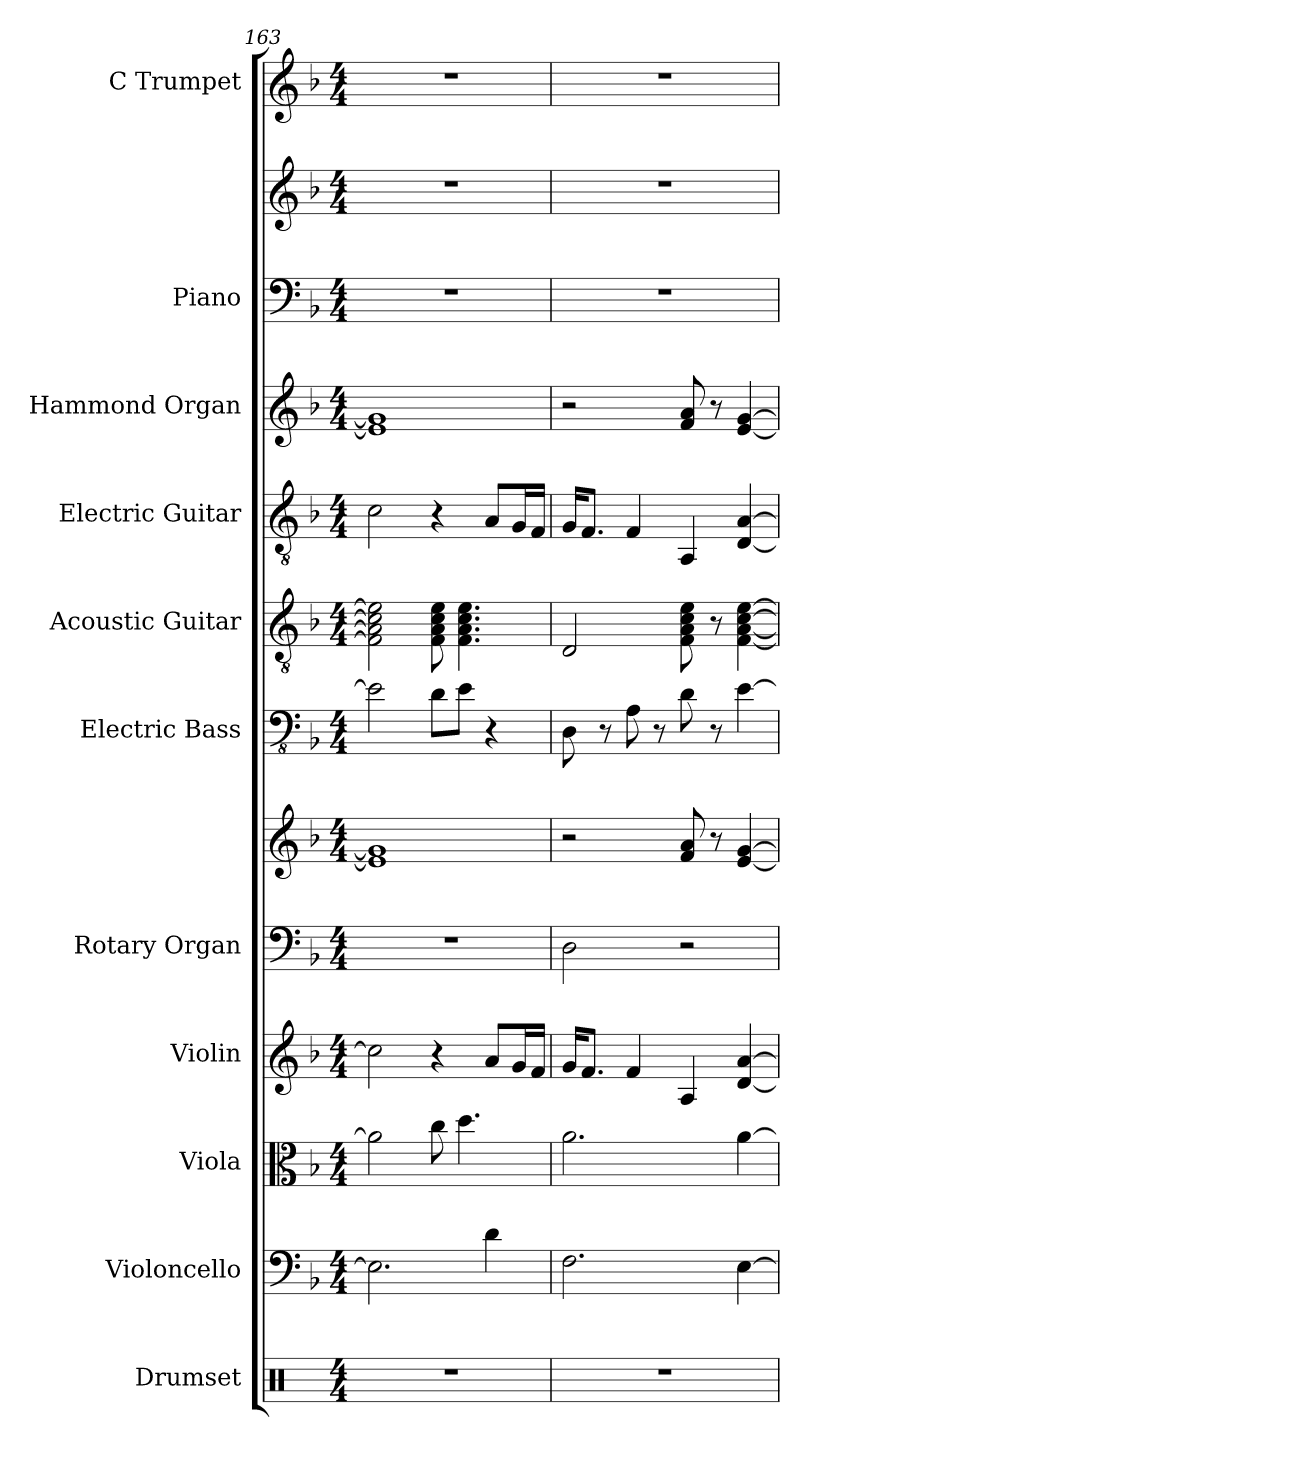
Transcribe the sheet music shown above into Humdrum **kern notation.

**kern	**kern	**kern	**kern	**kern	**kern	**kern	**kern	**kern	**kern	**kern	**kern	**kern
*part11	*part10	*part9	*part8	*part7	*part7	*part6	*part5	*part4	*part3	*part2	*part2	*part1
*staff13	*staff12	*staff11	*staff10	*staff9	*staff8	*staff7	*staff6	*staff5	*staff4	*staff3	*staff2	*staff1
*I"Drumset	*I"Violoncello	*I"Viola	*I"Violin	*I"Rotary Organ	*	*I"Electric Bass	*I"Acoustic Guitar	*I"Electric Guitar	*I"Hammond Organ	*I"Piano	*	*I"C Trumpet
*I'Drs.	*I'Vc.	*I'Vla.	*I'Vln.	*I'Rot. Org.	*	*I'El. B.	*I'Guit.	*I'El. Guit.	*I'Hm. Org.	*I'Pno.	*	*I'C Tpt.
*clefX	*clefF4	*clefC3	*clefG2	*clefF4	*clefG2	*clefFv4	*clefGv2	*clefGv2	*clefG2	*clefF4	*clefG2	*clefG2
*k[]	*k[b-]	*k[b-]	*k[b-]	*k[b-]	*k[b-]	*k[b-]	*k[b-]	*k[b-]	*k[b-]	*k[b-]	*k[b-]	*k[b-]
*M4/4	*M4/4	*M4/4	*M4/4	*M4/4	*M4/4	*M4/4	*M4/4	*M4/4	*M4/4	*M4/4	*M4/4	*M4/4
=163	=163	=163	=163	=163	=163	=163	=163	=163	=163	=163	=163	=163
1r	2.E\]	2a\]	2cc\]	1r	1e] 1g]	2E\]	2F\] 2A\] 2c\] 2e\]	2c\	1e] 1g]	1r	1r	1r
.	.	8cc\	4r	.	.	8D\L	8F\ 8A\ 8c\ 8e\	4r	.	.	.	.
.	.	4.dd\	.	.	.	8E\J	4.F\ 4.A\ 4.c\ 4.e\	.	.	.	.	.
.	4d\	.	8a/L	.	.	4r	.	8A/L	.	.	.	.
.	.	.	16g/L	.	.	.	.	16G/L	.	.	.	.
.	.	.	16f/JJ	.	.	.	.	16F/JJ	.	.	.	.
=164	=164	=164	=164	=164	=164	=164	=164	=164	=164	=164	=164	=164
1r	2.F\	2.a\	16g/KL	2D\	2r	8DD\	2D/	16G/KL	2r	1r	1r	1r
.	.	.	8.f/J	.	.	.	.	8.F/J	.	.	.	.
.	.	.	.	.	.	8r	.	.	.	.	.	.
.	.	.	4f/	.	.	8AA\	.	4F/	.	.	.	.
.	.	.	.	.	.	8r	.	.	.	.	.	.
.	.	.	4A/	2r	8f/ 8a/	8D\	8F\ 8A\ 8c\ 8e\	4AA/	8f/ 8a/	.	.	.
.	.	.	.	.	8r	8r	8r	.	8r	.	.	.
.	[4E\	[4a\	[4d/ [4a/	.	[4e/ [4g/	[4E\	[4F\ [4A\ [4c\ [4e\	[4D/ [4A/	[4e/ [4g/	.	.	.
=	=	=	=	=	=	=	=	=	=	=	=	=
*-	*-	*-	*-	*-	*-	*-	*-	*-	*-	*-	*-	*-
